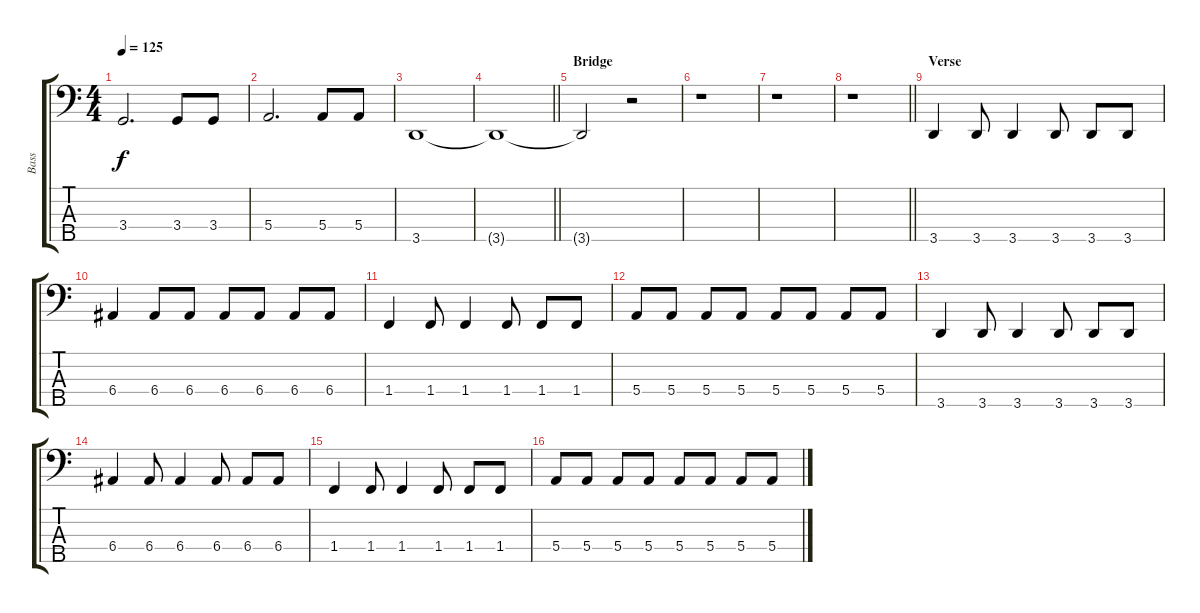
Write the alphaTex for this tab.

\track ("Bass" "Bass") {instrument electricbassfinger}
\staff {score tabs}
\tuning (G2 D2 A1 E1 B0) {hide}
\ts (4 4)
\tempo 125
\clef f4
\ks c
3.4.2{d dy f} 3.4.8 3.4.8 |
5.4.2{d} 5.4.8 5.4.8 |
3.5.1 |
\barLineRight lightlight
3.5{t}.1 |
\section ("" "Bridge ")
3.5{t}.2 r.2 |
r.1 |
r.1 |
\barLineRight lightlight
r.1 |
\section ("" "Verse ")
3.5.4 3.5.8 3.5.4 3.5.8 3.5.8 3.5.8 |
6.4.4 6.4.8 6.4.8 6.4.8 6.4.8 6.4.8 6.4.8 |
1.4.4 1.4.8 1.4.4 1.4.8 1.4.8 1.4.8 |
5.4.8 5.4.8 5.4.8 5.4.8 5.4.8 5.4.8 5.4.8 5.4.8 |
3.5.4 3.5.8 3.5.4 3.5.8 3.5.8 3.5.8 |
6.4.4 6.4.8 6.4.4 6.4.8 6.4.8 6.4.8 |
1.4.4 1.4.8 1.4.4 1.4.8 1.4.8 1.4.8 |
5.4.8 5.4.8 5.4.8 5.4.8 5.4.8 5.4.8 5.4.8 5.4.8
